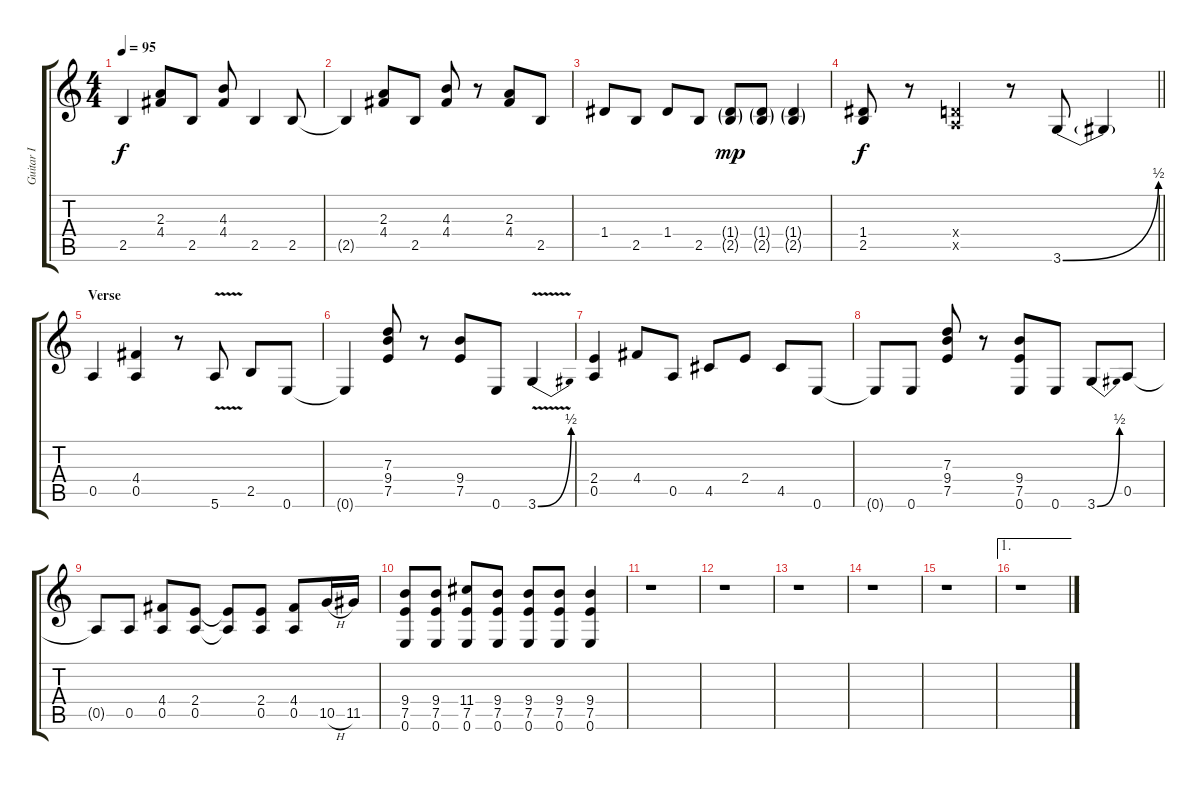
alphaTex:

\track ("Guitar I" "Guitar I") {instrument distortionguitar}
\staff {score tabs}
\tuning (E4 B3 G3 D3 A2 E2) {hide}
\ts (4 4)
\tempo 95
\clef g2
\ks c
2.5{t}.4{dy f} (2.3 4.4).8 2.5.8 (4.3 4.4).8 2.5.4 2.5.8 |
2.5{t}.4 (2.3 4.4).8 2.5.8 (4.3 4.4).8 r.8 (2.3 4.4).8 2.5.8 |
1.4.8 2.5.8 1.4.8 2.5.8 (1.4{g} 2.5{g}).8{dy mp} (1.4{g} 2.5{g}).8 (1.4{g} 2.5{g}).4 |
\barLineRight lightlight
(1.4 2.5).8{dy f} r.8 (0.4{x} 0.5{x}).4 r.8 3.6{be (bend 0 0 60 2)}.8 3.6{t}.4 |
\section ("" "Verse")
0.5.4 (4.4 0.5).4 r.8 5.6{v}.8 2.5.8 0.6.8 |
0.6{t}.4 (7.3 9.4 7.5).8 r.8 (9.4 7.5).8 0.6.8 3.6{be (bend 0 0 60 2) v}.4 |
(2.4 0.5).4 4.4.8 0.5.8 4.5.8 2.4.8 4.5.8 0.6.8 |
0.6{t}.8 0.6.8 (7.3 9.4 7.5).8 r.8 (9.4 7.5 0.6).8 0.6.8 3.6{be (bend 0 0 60 2)}.8 0.5.8 |
0.5{t}.8 0.5.8 (4.4 0.5).8 (2.4 0.5).8 (2.4{t} 0.5{t}).8 (2.4 0.5).8 (4.4 0.5).8 10.5{h}.16 11.5.16 |
(9.4 7.5 0.6).8 (9.4 7.5 0.6).8 (11.4 7.5 0.6).8 (9.4 7.5 0.6).8 (9.4 7.5 0.6).8 (9.4 7.5 0.6).8 (9.4 7.5 0.6).4 |
r.1 |
r.1 |
r.1 |
r.1 |
r.1 |
\ae 1
r.1
